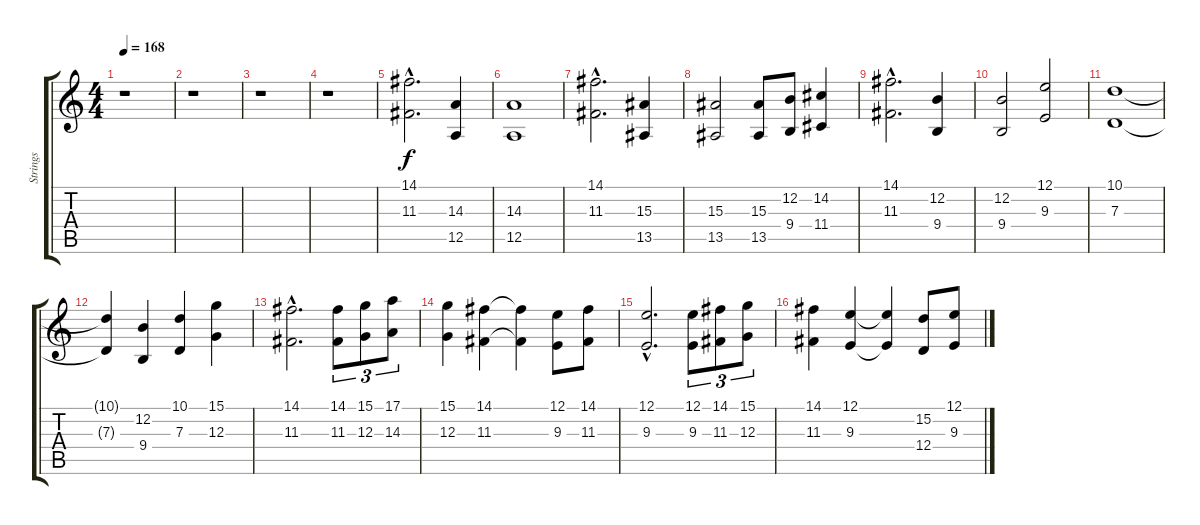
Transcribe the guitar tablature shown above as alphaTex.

\track ("Strings" "Strings") {instrument stringensemble1}
\staff {score tabs}
\tuning (E4 B3 G3 D3 A2 E2) {hide}
\ts (4 4)
\tempo 168
\clef g2
\ks c
r.1{dy f} |
r.1 |
r.1 |
r.1 |
(14.1{hac} 11.3{hac}).2{d} (14.3 12.5).4 |
(14.3 12.5).1 |
(14.1{hac} 11.3{hac}).2{d} (15.3 13.5).4 |
(15.3 13.5).2 (15.3 13.5).8 (12.2 9.4).8 (14.2 11.4).4 |
(14.1{hac} 11.3{hac}).2{d} (12.2 9.4).4 |
(12.2 9.4).2 (12.1 9.3).2 |
(10.1 7.3).1 |
(10.1{t} 7.3{t}).4 (12.2 9.4).4 (10.1 7.3).4 (15.1 12.3).4 |
\section ("" "")
(14.1{hac} 11.3{hac}).2{d} (14.1 11.3).8{tu (3 2)} (15.1 12.3).8{tu (3 2)} (17.1 14.3).8{tu (3 2)} |
(15.1 12.3).4 (14.1 11.3).4 (14.1{t} 11.3{t}).4 (12.1 9.3).8 (14.1 11.3).8 |
(12.1{hac} 9.3{hac}).2{d} (12.1 9.3).8{tu (3 2)} (14.1 11.3).8{tu (3 2)} (15.1 12.3).8{tu (3 2)} |
(14.1 11.3).4 (12.1 9.3).4 (12.1{t} 9.3{t}).4 (15.2 12.4).8 (12.1 9.3).8
